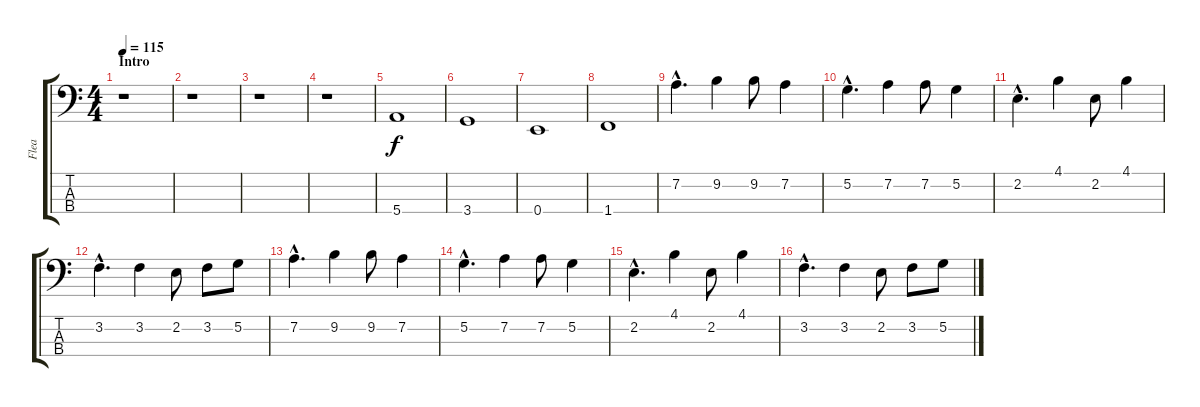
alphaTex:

\track ("Flea" "Flea") {instrument electricbassfinger}
\staff {score tabs}
\tuning (G2 D2 A1 E1) {hide}
\ts (4 4)
\section ("" "Intro")
\tempo 115
\clef f4
\ks c
r.1{dy f instrument electricbassfinger} |
r.1 |
r.1 |
r.1 |
5.4.1 |
3.4.1 |
0.4.1 |
1.4.1 |
7.2{hac}.4{d} 9.2.4 9.2.8 7.2.4 |
5.2{hac}.4{d} 7.2.4 7.2.8 5.2.4 |
2.2{hac}.4{d} 4.1.4 2.2.8 4.1.4 |
3.2{hac}.4{d} 3.2.4 2.2.8 3.2.8 5.2.8 |
7.2{hac}.4{d} 9.2.4 9.2.8 7.2.4 |
5.2{hac}.4{d} 7.2.4 7.2.8 5.2.4 |
2.2{hac}.4{d} 4.1.4 2.2.8 4.1.4 |
3.2{hac}.4{d} 3.2.4 2.2.8 3.2.8 5.2.8
